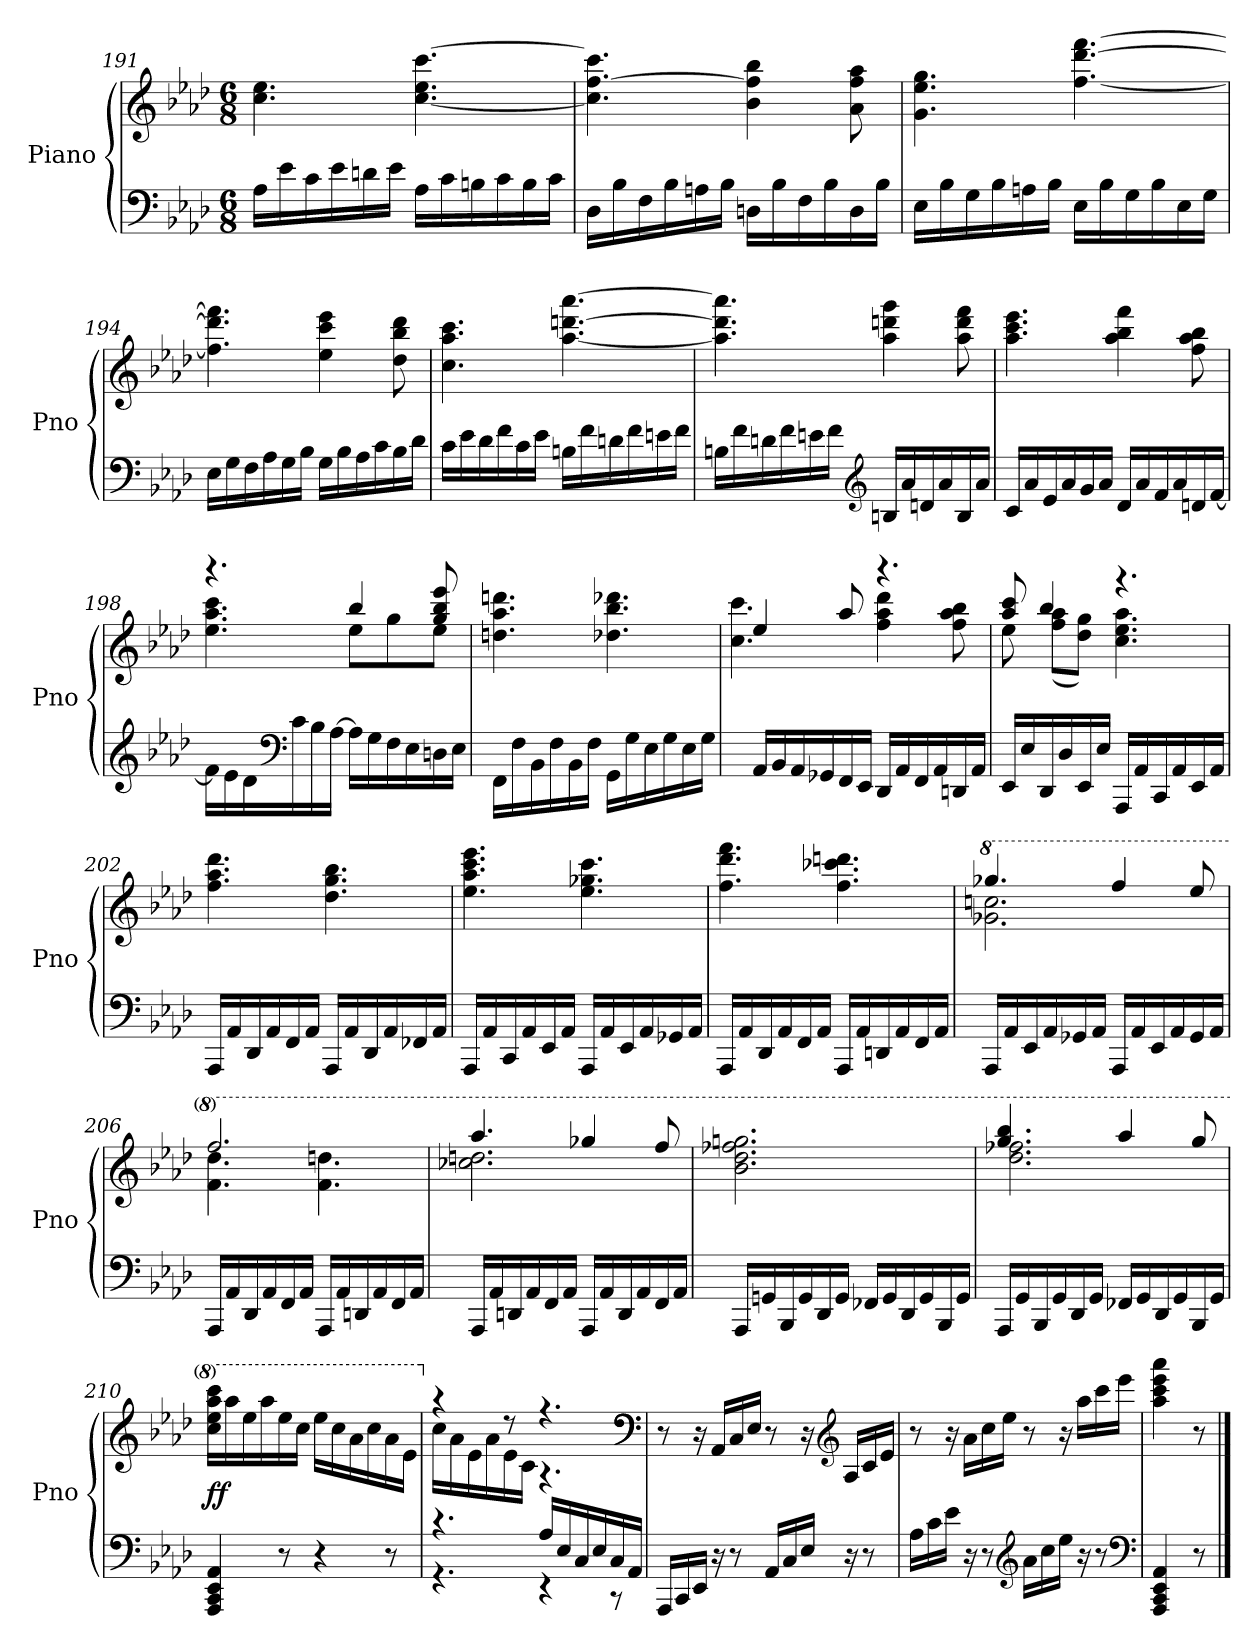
**kern	**kern	**dynam
*part1	*part1	*part1
*staff2	*staff1	*staff1/2
*I"Piano	*	*
*I'Pno	*	*
*clefF4	*clefG2	*
*k[b-e-a-d-]	*k[b-e-a-d-]	*
*M6/8	*M6/8	*
=191	=191	=191
16A-\LL	4.cc\ 4.ee-\	.
16e-\	.	.
16c\	.	.
16e-\	.	.
16dn\	.	.
16e-\JJ	.	.
16A-\LL	[4.cc\ 4.ee-\ [4.ccc\	.
16c\	.	.
16Bn\	.	.
16c\	.	.
16B\	.	.
16c\JJ	.	.
=192	=192	=192
16D-\LL	4.cc]\ [4.ff\ 4.ccc]\	.
16B-\	.	.
16F\	.	.
16B-\	.	.
16An\	.	.
16B-\JJ	.	.
16Dn\LL	4b-\ 4ff]\ 4bb-\	.
16B-\	.	.
16F\	.	.
16B-\	.	.
16D\	8a-\ 8ff\ 8aa-\	.
16B-\JJ	.	.
=193	=193	=193
16E-\LL	4.g\ 4.ee-\ 4.gg\	.
16B-\	.	.
16G\	.	.
16B-\	.	.
16An\	.	.
16B-\JJ	.	.
16E-\LL	[4.ff\ [4.ddd-\ [4.fff\	.
16B-\	.	.
16G\	.	.
16B-\	.	.
16E-\	.	.
16G\JJ	.	.
=194	=194	=194
16E-\LL	4.ff]\ 4.ddd-]\ 4.fff]\	.
16G\	.	.
16F\	.	.
16A-\	.	.
16G\	.	.
16B-\JJ	.	.
16G\LL	4ee-\ 4ccc\ 4eee-\	.
16B-\	.	.
16A-\	.	.
16c\	.	.
16B-\	8dd-\ 8bb-\ 8ddd-\	.
16d-\JJ	.	.
=195	=195	=195
16c\LL	4.cc\ 4.aa-\ 4.ccc\	.
16e-\	.	.
16d-\	.	.
16f\	.	.
16c\	.	.
16e-\JJ	.	.
16Bn\LL	[4.aa-\ [4.dddn\ [4.aaa-\	.
16f\	.	.
16dn\	.	.
16f\	.	.
16en\	.	.
16f\JJ	.	.
=196	=196	=196
16Bn\LL	4.aa-]\ 4.ddd]\ 4.aaa-]\	.
16f\	.	.
16dn\	.	.
16f\	.	.
16en\	.	.
16f\JJ	.	.
*clefG2	*	*
16Bn/LL	4aa-\ 4dddn\ 4ggg\	.
16a-/	.	.
16dn/	.	.
16a-/	.	.
16B/	8aa-\ 8ddd\ 8fff\	.
16a-/JJ	.	.
=197	=197	=197
16c/LL	4.aa-\ 4.ccc\ 4.eee-\	.
16a-/	.	.
16e-/	.	.
16a-/	.	.
16g/	.	.
16a-/JJ	.	.
16d-/LL	4aa-\ 4bb-\ 4fff\	.
16a-/	.	.
16f/	.	.
16a-/	.	.
16dn/	8ff\ 8aa-\ 8bb-\	.
[16f/JJ	.	.
=198	=198	=198
*	*^	*
16f\LL]	4.r	4.ee-\ 4.aa-\ 4.ccc\	.
16e-\	.	.	.
16d-\	.	.	.
*clefF4	*	*	*
16c\	.	.	.
16B-\	.	.	.
[16A-\JJ	.	.	.
16A-\LL]	4bb-/	8ee-\L	.
16G\	.	.	.
16F\	.	8gg\	.
16E-\	.	.	.
16Dn\	8gg/ 8bb-/ 8eee-/	8ee-\J	.
16E-\JJ	.	.	.
*	*v	*v	*
=199	=199	=199
16FF\LL	4.ddn\ 4.aa-\ 4.dddn\	.
16F\	.	.
16BB-\	.	.
16F\	.	.
16BB-\	.	.
16F\JJ	.	.
16GG\LL	4.dd-X\ 4.bb-\ 4.ddd-X\	.
16G\	.	.
16E-\	.	.
16G\	.	.
16E-\	.	.
16G\JJ	.	.
=200	=200	=200
*	*^	*
16AA-/LL	4ee-/	4.cc\ 4.ccc\	.
16BB-/	.	.	.
16AA-/	.	.	.
16GG-X/	.	.	.
16FF/	8aa-/	.	.
16EE-/JJ	.	.	.
16DD-/LL	4.r	4ff\ 4aa-\ 4ddd-\	.
16AA-/	.	.	.
16FF/	.	.	.
16AA-/	.	.	.
16DDn/	.	8ff\ 8aa-\ 8bb-\	.
16AA-/JJ	.	.	.
=201	=201	=201	=201
16EE-/LL	8aa-/ 8ccc/	8ee-\	.
16E-/	.	.	.
16DD-/	4bb-/	(8ff\ 8aa-\L	.
16D-/	.	.	.
16EE-/	.	8dd-\ 8gg\J)	.
16E-/JJ	.	.	.
16AAA-/LL	4.r	4.cc\ 4.ee-\ 4.aa-\	.
16AA-/	.	.	.
16CC/	.	.	.
16AA-/	.	.	.
16EE-/	.	.	.
16AA-/JJ	.	.	.
*	*v	*v	*
=202	=202	=202
16AAA-/LL	4.ff\ 4.aa-\ 4.ddd-\	.
16AA-/	.	.
16DD-/	.	.
16AA-/	.	.
16FF/	.	.
16AA-/JJ	.	.
16AAA-/LL	4.dd-\ 4.gg\ 4.bb-\	.
16AA-/	.	.
16DD-/	.	.
16AA-/	.	.
16FF-X/	.	.
16AA-/JJ	.	.
=203	=203	=203
16AAA-/LL	4.ee-\ 4.aa-\ 4.ccc\ 4.eee-\	.
16AA-/	.	.
16CC/	.	.
16AA-/	.	.
16EE-/	.	.
16AA-/JJ	.	.
16AAA-/LL	4.ee-\ 4.gg-X\ 4.ccc\	.
16AA-/	.	.
16EE-/	.	.
16AA-/	.	.
16GG-X/	.	.
16AA-/JJ	.	.
=204	=204	=204
16AAA-/LL	4.ff\ 4.ddd-\ 4.fff\	.
16AA-/	.	.
16DD-/	.	.
16AA-/	.	.
16FF/	.	.
16AA-/JJ	.	.
16AAA-/LL	4.ff\ 4.ccc-X\ 4.dddn\	.
16AA-/	.	.
16DDn/	.	.
16AA-/	.	.
16FF/	.	.
16AA-/JJ	.	.
=205	=205	=205
*	*8va	*
*	*^	*
16AAA-/LL	4.ggg-X/	2.gg-X\ 2.cccn\	.
16AA-/	.	.	.
16EE-/	.	.	.
16AA-/	.	.	.
16GG-X/	.	.	.
16AA-/JJ	.	.	.
16AAA-/LL	4fff/	.	.
16AA-/	.	.	.
16EE-/	.	.	.
16AA-/	.	.	.
16GG-/	8eee-/	.	.
16AA-/JJ	.	.	.
=206	=206	=206	=206
16AAA-/LL	2.fff/	4.ff\ 4.ddd-\	.
16AA-/	.	.	.
16DD-/	.	.	.
16AA-/	.	.	.
16FF/	.	.	.
16AA-/JJ	.	.	.
16AAA-/LL	.	4.ff\ 4.dddn\	.
16AA-/	.	.	.
16DDn/	.	.	.
16AA-/	.	.	.
16FF/	.	.	.
16AA-/JJ	.	.	.
=207	=207	=207	=207
16AAA-/LL	4.aaa-/	2.ccc-X\ 2.dddn\	.
16AA-/	.	.	.
16DDn/	.	.	.
16AA-/	.	.	.
16FF/	.	.	.
16AA-/JJ	.	.	.
16AAA-/LL	4ggg-X/	.	.
16AA-/	.	.	.
16DD/	.	.	.
16AA-/	.	.	.
16FF/	8fff/	.	.
16AA-/JJ	.	.	.
*	*v	*v	*
=208	=208	=208
16AAA-/LL	2.bb-\ 2.ddd-\ 2.fff-X\ 2.gggn\	.
16GGn/	.	.
16BBB-/	.	.
16GG/	.	.
16DD-/	.	.
16GG/JJ	.	.
16FF-X/LL	.	.
16GG/	.	.
16DD-/	.	.
16GG/	.	.
16BBB-/	.	.
16GG/JJ	.	.
=209	=209	=209
*	*^	*
16AAA-/LL	4.ggg/ 4.bbb-/	2.ddd-\ 2.fff-X\	.
16GG/	.	.	.
16BBB-/	.	.	.
16GG/	.	.	.
16DD-/	.	.	.
16GG/JJ	.	.	.
16FF-X/LL	4aaa-/	.	.
16GG/	.	.	.
16DD-/	.	.	.
16GG/	.	.	.
16BBB-/	8ggg/	.	.
16GG/JJ	.	.	.
*	*v	*v	*
=210	=210	=210
4AAA-/ 4CC/ 4EE-/ 4AA-/	16ccc\ 16eee-\ 16aaa-\ 16cccc\LL	ff
.	16aaa-\	.
.	16eee-\	.
.	16aaa-\	.
8r	16eee-\	.
.	16ccc\JJ	.
4r	16eee-\LL	.
.	16ccc\	.
.	16aa-\	.
.	16ccc\	.
8r	16aa-\	.
.	16ee-\JJ	.
=211	=211	=211
*^	*	*
*	*	*X8va	*
*	*	*^	*
4.r	4.r	4r	16cc\LL	.
.	.	.	16a-\	.
.	.	.	16e-\	.
.	.	.	16a-\	.
.	.	8r	16e-\	.
.	.	.	16c\JJ	.
16A-/LL	4r	4.r	4.r	.
16E-/	.	.	.	.
16C/	.	.	.	.
16E-/	.	.	.	.
16C/	8r	.	.	.
16AA-/JJ	.	.	.	.
*v	*v	*	*	*
*	*v	*v	*
*	*clefF4	*
=212	=212	=212
16AAA-/LL	8r	.
16CC/	.	.
16EE-/JJ	16r	.
16r	16AA-/LL	.
8r	16C/	.
.	16E-/JJ	.
16AA-/LL	8r	.
16C/	.	.
16E-/JJ	16r	.
*	*clefG2	*
16r	16A-/LL	.
8r	16c/	.
.	16e-/JJ	.
=213	=213	=213
16A-\LL	8r	.
16c\	.	.
16e-\JJ	16r	.
16r	16a-\LL	.
8r	16cc\	.
.	16ee-\JJ	.
*clefG2	*	*
16a-\LL	8r	.
16cc\	.	.
16ee-\JJ	16r	.
16r	16aa-\LL	.
8r	16ccc\	.
.	16eee-\JJ	.
*clefF4	*	*
=214	=214	=214
4AAA-/ 4CC/ 4EE-/ 4AA-/	4aa-\ 4ccc\ 4eee-\ 4aaa-\	.
8r	8r	.
==	==	==
*-	*-	*-
